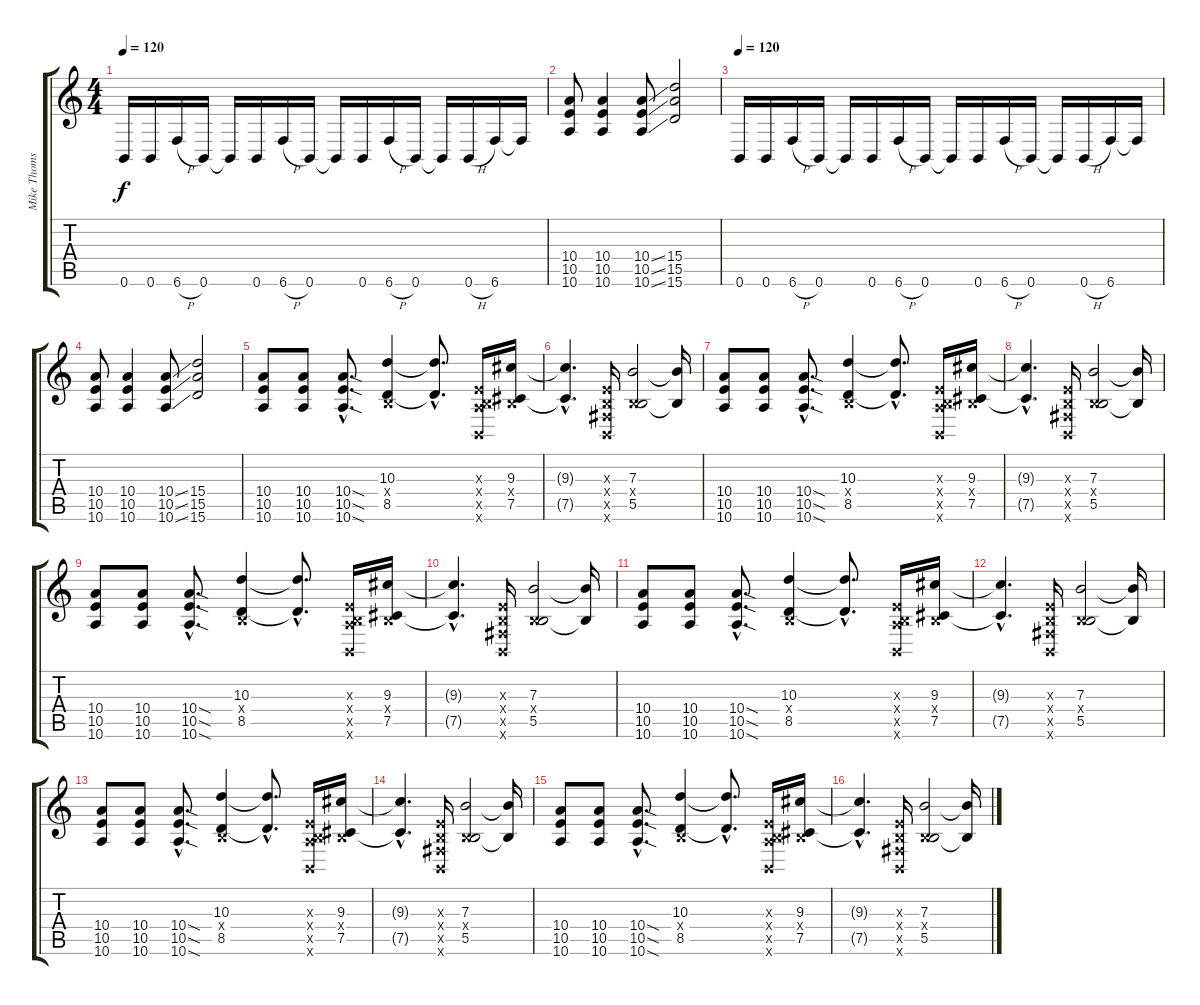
\track ("Mike Thomson #7" "Mike Thoms") {instrument distortionguitar}
\staff {score tabs}
\tuning (Db4 Ab3 E3 B2 Gb2 B1) {hide}
\ts (4 4)
\tempo 120
\clef g2
\ks c
0.6.16{dy f} 0.6.16 6.6{h}.16 0.6.16 0.6{t}.16 0.6.16 6.6{h}.16 0.6.16 0.6{t}.16 0.6.16 6.6{h}.16 0.6.16 0.6{t}.16 0.6{h}.16 6.6.16 6.6{t}.16 |
(10.4 10.5 10.6).8 (10.4 10.5 10.6).4 (10.4{ss} 10.5{ss} 10.6{ss}).8 (15.4 15.5 15.6).2 |
\tempo 120
0.6.16 0.6.16 6.6{h}.16 0.6.16 0.6{t}.16 0.6.16 6.6{h}.16 0.6.16 0.6{t}.16 0.6.16 6.6{h}.16 0.6.16 0.6{t}.16 0.6{h}.16 6.6.16 6.6{t}.16 |
(10.4 10.5 10.6).8 (10.4 10.5 10.6).4 (10.4{ss} 10.5{ss} 10.6{ss}).8 (15.4 15.5 15.6).2 |
(10.4 10.5 10.6).8 (10.4 10.5 10.6).8 (10.4{sod hac} 10.5{sod hac} 10.6{sod hac}).8{d} (10.3 0.4{x} 8.5).4 (10.3{hac t} 8.5{hac t}).8{d} (0.3{x} 0.4{x} 3.5{x} 0.6{x}).16 (9.3 0.4{x} 7.5).16 |
(9.3{hac t} 7.5{hac t}).4{d} (0.3{x} 0.4{x} 0.5{x} 0.6{x}).16 (7.3 0.4{x} 5.5).2 (7.3{t} 5.5{t}).16 |
(10.4 10.5 10.6).8 (10.4 10.5 10.6).8 (10.4{sod hac} 10.5{sod hac} 10.6{sod hac}).8{d} (10.3 0.4{x} 8.5).4 (10.3{hac t} 8.5{hac t}).8{d} (0.3{x} 0.4{x} 3.5{x} 0.6{x}).16 (9.3 0.4{x} 7.5).16 |
(9.3{hac t} 7.5{hac t}).4{d} (0.3{x} 0.4{x} 0.5{x} 0.6{x}).16 (7.3 0.4{x} 5.5).2 (7.3{t} 5.5{t}).16 |
(10.4 10.5 10.6).8 (10.4 10.5 10.6).8 (10.4{sod hac} 10.5{sod hac} 10.6{sod hac}).8{d} (10.3 0.4{x} 8.5).4 (10.3{hac t} 8.5{hac t}).8{d} (0.3{x} 0.4{x} 3.5{x} 0.6{x}).16 (9.3 0.4{x} 7.5).16 |
(9.3{hac t} 7.5{hac t}).4{d} (0.3{x} 0.4{x} 0.5{x} 0.6{x}).16 (7.3 0.4{x} 5.5).2 (7.3{t} 5.5{t}).16 |
(10.4 10.5 10.6).8 (10.4 10.5 10.6).8 (10.4{sod hac} 10.5{sod hac} 10.6{sod hac}).8{d} (10.3 0.4{x} 8.5).4 (10.3{hac t} 8.5{hac t}).8{d} (0.3{x} 0.4{x} 3.5{x} 0.6{x}).16 (9.3 0.4{x} 7.5).16 |
(9.3{hac t} 7.5{hac t}).4{d} (0.3{x} 0.4{x} 0.5{x} 0.6{x}).16 (7.3 0.4{x} 5.5).2 (7.3{t} 5.5{t}).16 |
(10.4 10.5 10.6).8 (10.4 10.5 10.6).8 (10.4{sod hac} 10.5{sod hac} 10.6{sod hac}).8{d} (10.3 0.4{x} 8.5).4 (10.3{hac t} 8.5{hac t}).8{d} (0.3{x} 0.4{x} 3.5{x} 0.6{x}).16 (9.3 0.4{x} 7.5).16 |
(9.3{hac t} 7.5{hac t}).4{d} (0.3{x} 0.4{x} 0.5{x} 0.6{x}).16 (7.3 0.4{x} 5.5).2 (7.3{t} 5.5{t}).16 |
(10.4 10.5 10.6).8 (10.4 10.5 10.6).8 (10.4{sod hac} 10.5{sod hac} 10.6{sod hac}).8{d} (10.3 0.4{x} 8.5).4 (10.3{hac t} 8.5{hac t}).8{d} (0.3{x} 0.4{x} 3.5{x} 0.6{x}).16 (9.3 0.4{x} 7.5).16 |
(9.3{hac t} 7.5{hac t}).4{d} (0.3{x} 0.4{x} 0.5{x} 0.6{x}).16 (7.3 0.4{x} 5.5).2 (7.3{t} 5.5{t}).16
